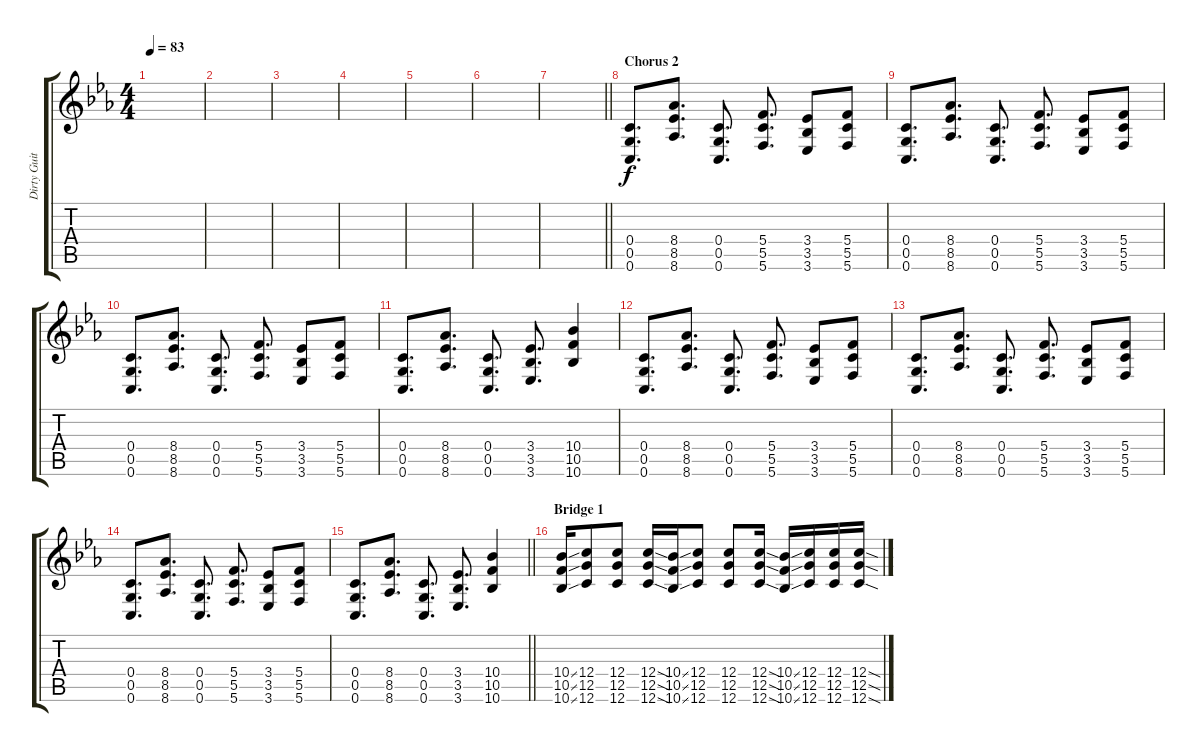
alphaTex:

\track ("Dirty Guitar 1" "Dirty Guit") {instrument overdrivenguitar}
\staff {score tabs}
\tuning (D4 A3 F3 C3 G2 C2) {hide}
\ts (4 4)
\tempo 83
\clef g2
\ks cminor
|
|
|
|
|
|
\barLineRight lightlight
|
\section ("" "Chorus 2")
(0.4 0.5 0.6).8{d} (8.4 8.5 8.6).8{d} (0.4 0.5 0.6).8{d} (5.4 5.5 5.6).8{d} (3.4 3.5 3.6).8 (5.4 5.5 5.6).8 |
(0.4 0.5 0.6).8{d} (8.4 8.5 8.6).8{d} (0.4 0.5 0.6).8{d} (5.4 5.5 5.6).8{d} (3.4 3.5 3.6).8 (5.4 5.5 5.6).8 |
(0.4 0.5 0.6).8{d} (8.4 8.5 8.6).8{d} (0.4 0.5 0.6).8{d} (5.4 5.5 5.6).8{d} (3.4 3.5 3.6).8 (5.4 5.5 5.6).8 |
(0.4 0.5 0.6).8{d} (8.4 8.5 8.6).8{d} (0.4 0.5 0.6).8{d} (3.4 3.5 3.6).8{d} (10.4 10.5 10.6).4 |
(0.4 0.5 0.6).8{d} (8.4 8.5 8.6).8{d} (0.4 0.5 0.6).8{d} (5.4 5.5 5.6).8{d} (3.4 3.5 3.6).8 (5.4 5.5 5.6).8 |
(0.4 0.5 0.6).8{d} (8.4 8.5 8.6).8{d} (0.4 0.5 0.6).8{d} (5.4 5.5 5.6).8{d} (3.4 3.5 3.6).8 (5.4 5.5 5.6).8 |
(0.4 0.5 0.6).8{d} (8.4 8.5 8.6).8{d} (0.4 0.5 0.6).8{d} (5.4 5.5 5.6).8{d} (3.4 3.5 3.6).8 (5.4 5.5 5.6).8 |
\barLineRight lightlight
(0.4 0.5 0.6).8{d} (8.4 8.5 8.6).8{d} (0.4 0.5 0.6).8{d} (3.4 3.5 3.6).8{d} (10.4 10.5 10.6).4 |
\section ("" "Bridge 1")
(10.4{ss} 10.5{ss} 10.6{ss}).16 (12.4 12.5 12.6).8 (12.4 12.5 12.6).8 (12.4{sod} 12.5{sod} 12.6{sod}).16 (10.4{ss} 10.5{ss} 10.6{ss}).16 (12.4 12.5 12.6).8 (12.4 12.5 12.6).8 (12.4{sod} 12.5{sod} 12.6{sod}).16 (10.4{ss} 10.5{ss} 10.6{ss}).16 (12.4 12.5 12.6).16 (12.4 12.5 12.6).16 (12.4{sod} 12.5{sod} 12.6{sod}).16
